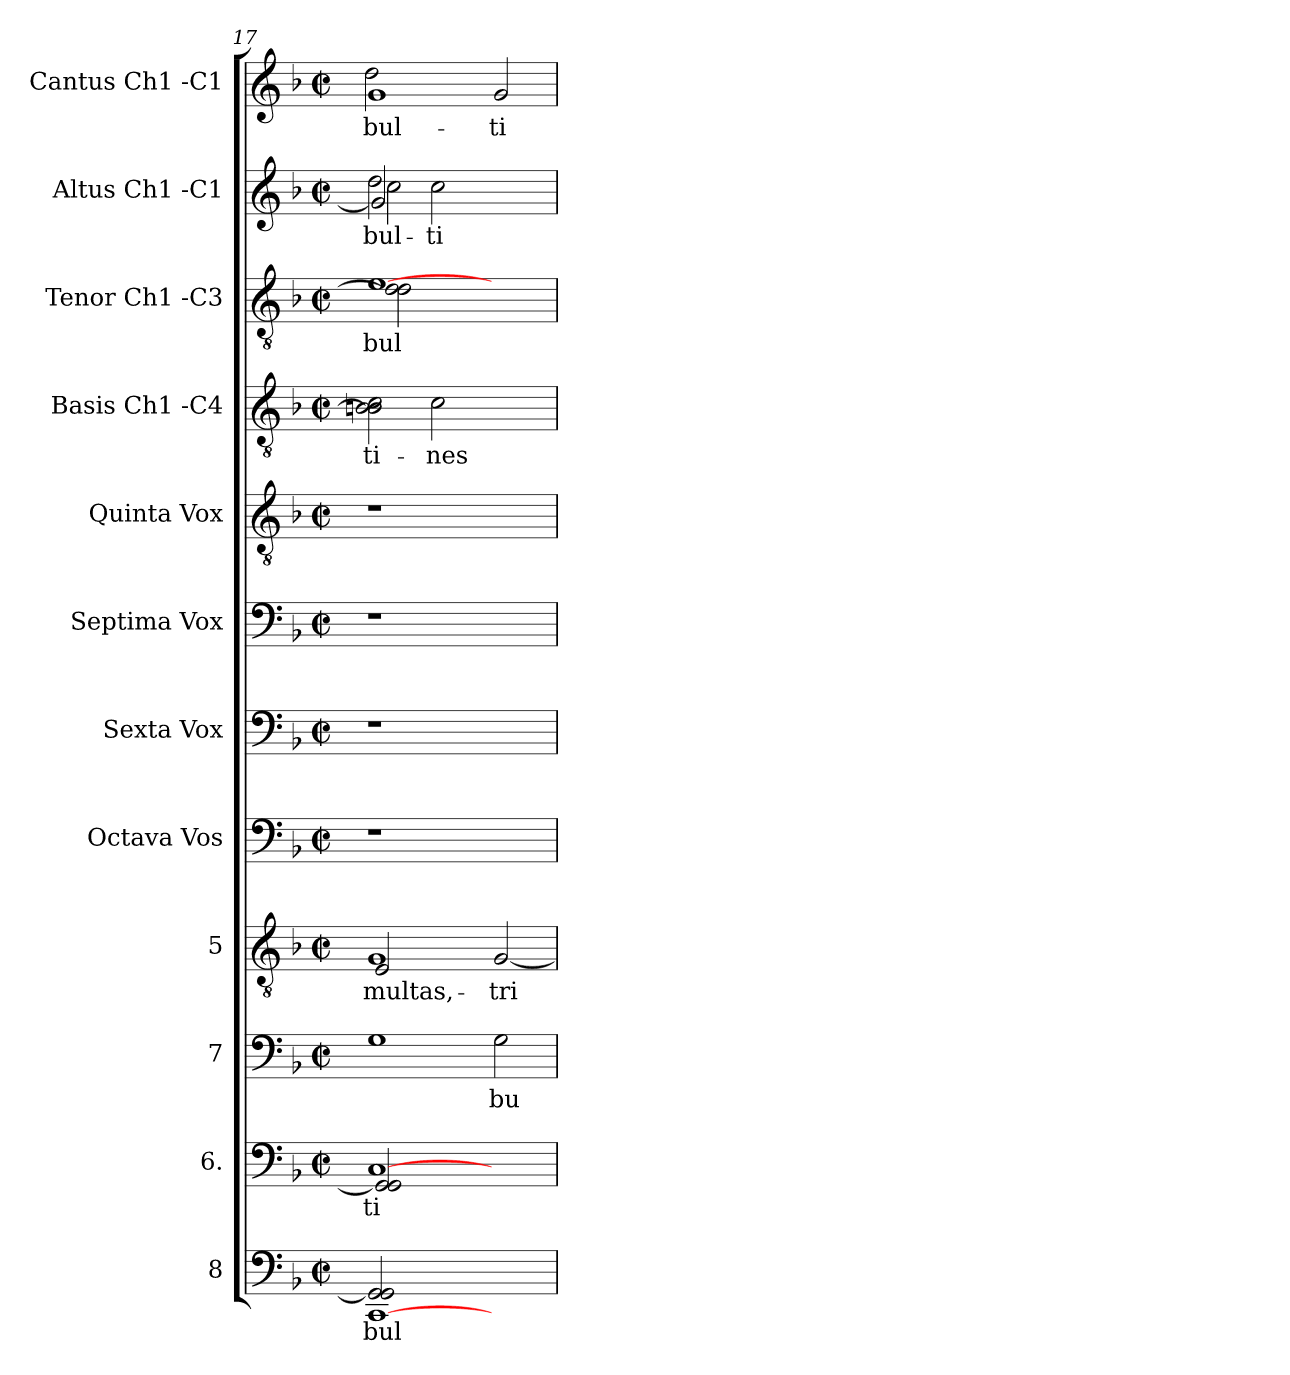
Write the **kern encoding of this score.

**kern	**text	**kern	**text	**kern	**text	**kern	**text	**kern	**kern	**kern	**kern	**kern	**text	**kern	**text	**kern	**text	**kern	**text
*part12	*part12	*part11	*part11	*part10	*part10	*part9	*part9	*part8	*part7	*part6	*part5	*part4	*part4	*part3	*part3	*part2	*part2	*part1	*part1
*staff12	*staff12	*staff11	*staff11	*staff10	*staff10	*staff9	*staff9	*staff8	*staff7	*staff6	*staff5	*staff4	*staff4	*staff3	*staff3	*staff2	*staff2	*staff1	*staff1
*I"8	*	*I"6.	*	*I"7	*	*I"5	*	*I"Octava  Vos	*I"Sexta  Vox	*I"Septima  Vox	*I"Quinta  Vox	*I"Basis  Ch1 -C4	*	*I"Tenor  Ch1 -C3	*	*I"Altus  Ch1 -C1	*	*I"Cantus  Ch1 -C1	*
*	*	*	*	*	*	*	*	*	*	*	*	*I'B	*	*I'T	*	*I'A	*	*I'C	*
*clefF4	*	*clefF4	*	*clefF4	*	*clefGv2	*	*clefF4	*clefF4	*clefF4	*clefGv2	*clefGv2	*	*clefGv2	*	*clefG2	*	*clefG2	*
*k[b-]	*	*k[b-]	*	*k[b-]	*	*k[b-]	*	*k[b-]	*k[b-]	*k[b-]	*k[b-]	*k[b-]	*	*k[b-]	*	*k[b-]	*	*k[b-]	*
*F:	*	*F:	*	*F:	*	*F:	*	*F:	*F:	*F:	*F:	*F:	*	*F:	*	*F:	*	*F:	*
*M2/2	*	*M2/2	*	*M2/2	*	*M2/2	*	*M2/2	*M2/2	*M2/2	*M2/2	*M2/2	*	*M2/2	*	*M2/2	*	*M2/2	*
*met(c|)	*	*met(c|)	*	*met(c|)	*	*met(c|)	*	*met(c|)	*met(c|)	*met(c|)	*met(c|)	*met(c|)	*	*met(c|)	*	*met(c|)	*	*met(c|)	*
=17	=17	=17	=17	=17	=17	=17	=17	=17	=17	=17	=17	=17	=17	=17	=17	=17	=17	=17	=17
*^	*	*	*	*	*	*	*	*	*	*	*	*	*	*	*	*	*	*	*
!	!	!LO:LY:b:cj	!	!LO:LY:b:cj	!	!	!	!LO:LY:b:cj	!	!	!	!	!	!LO:LY:b:cj	!	!LO:LY:b:cj	!	!LO:LY:b:cj	!	!LO:LY:b:cj
*	*	*	*^	*	*	*	*^	*	*	*	*	*	*	*	*^	*	*^	*	*^	*
*	*	*	*	*	*	*	*	*	*	*	*	*	*	*	*	*	*	*	*	*	*^	*	*	*	*
[<1CC	2GG/] 2GG/	-bul-	[<1C	2GG/] 2GG/	-ti-	1G	.	1G	2E/	multas,-	1r	1r	1r	1r	2B\] 2Bn\ 2c\	-ti-	[>1e	2d\] 2d\	-bul-	2dd\	2g/]	2cc\	-bul-	1g	2dd\	-bul-
!	!	!	!	!	!	!	!	!	!	!	!	!	!	!	!	!LO:LY:b:cj	!	!	!	!	!	!	!LO:LY:b:cj	!	!	!
.	2ryy	.	.	2ryy	.	.	.	.	1ryy	.	.	.	.	.	2c\	-nes	.	2ryy	.	2cc\	2ryy	2ryy	-ti-	.	1ryy	.
!	!	!	!	!	!	!	!LO:LY:b:cj	!	!	!LO:LY:b:cj	!	!	!	!	!	!	!	!	!	!	!	!	!	!	!	!LO:LY:b:cj
2ryy	2ryy	.	2ryy	2ryy	.	2G\	bu-	[<2G/	.	-tri-	2ryy	2ryy	2ryy	2ryy	2ryy	.	2ryy	2ryy	.	2ryy	2ryy	2ryy	.	2g/	.	-ti-
*v	*v	*	*	*	*	*	*	*v	*v	*	*	*	*	*	*	*	*v	*v	*	*v	*v	*v	*	*v	*v	*
*	*	*v	*v	*	*	*	*	*	*	*	*	*	*	*	*	*	*	*	*	*
=	=	=	=	=	=	=	=	=	=	=	=	=	=	=	=	=	=	=	=
*-	*-	*-	*-	*-	*-	*-	*-	*-	*-	*-	*-	*-	*-	*-	*-	*-	*-	*-	*-
